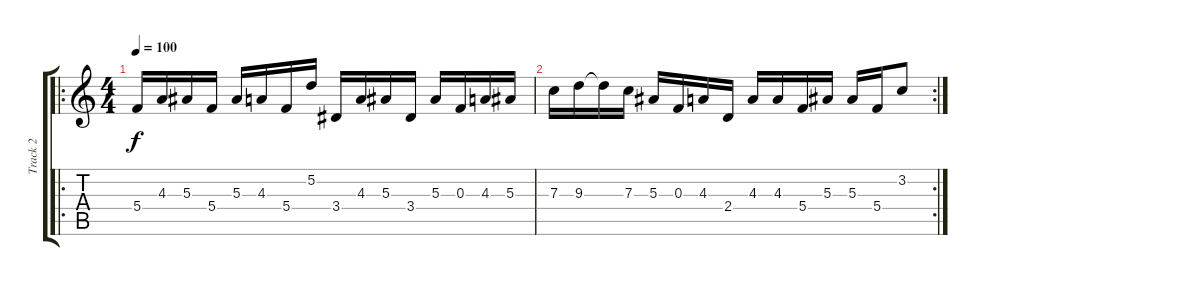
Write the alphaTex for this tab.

\track ("Track 2" "Track 2") {instrument distortionguitar}
\staff {score tabs}
\tuning (D4 A3 F3 C3 G2 D2) {hide}
\ro
\ts (4 4)
\tempo 100
\clef g2
\ks c
5.4.16{dy f instrument distortionguitar} 4.3.16 5.3.16 5.4.16 5.3.16 4.3.16 5.4.16 5.2.16 3.4.16 4.3.16 5.3.16 3.4.16 5.3.16 0.3.16 4.3.16 5.3.16 |
\rc 2
7.3.16 9.3.16 9.3{t}.16 7.3.16 5.3.16 0.3.16 4.3.16 2.4.16 4.3.16 4.3.16 5.4.16 5.3.16 5.3.16 5.4.16 3.2.8
